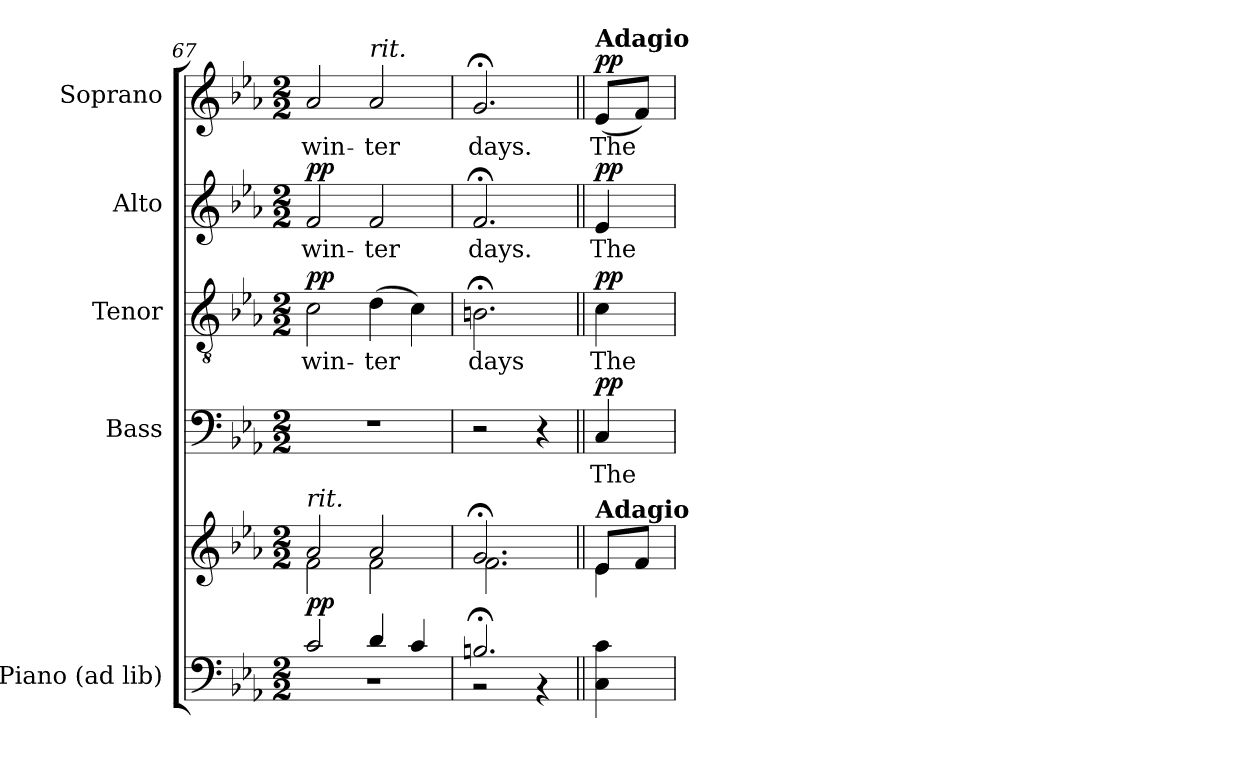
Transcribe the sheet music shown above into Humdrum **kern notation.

**kern	**kern	**dynam	**kern	**text	**dynam	**kern	**text	**dynam	**kern	**text	**dynam	**kern	**text	**dynam
*part5	*part5	*part5	*part4	*part4	*part4	*part3	*part3	*part3	*part2	*part2	*part2	*part1	*part1	*part1
*staff6	*staff5	*staff5/6	*staff4	*staff4	*staff4	*staff3	*staff3	*staff3	*staff2	*staff2	*staff2	*staff1	*staff1	*staff1
*I"Piano (ad lib)	*	*	*I"Bass	*	*	*I"Tenor	*	*	*I"Alto	*	*	*I"Soprano	*	*
*I'Pno.	*	*	*I'B.	*	*	*I'T.	*	*	*I'A.	*	*	*I'S.	*	*
*clefF4	*clefG2	*	*clefF4	*	*	*clefGv2	*	*	*clefG2	*	*	*clefG2	*	*
*	*	*	*	*	*	*ITrd7c12	*	*	*	*	*	*	*	*
*k[b-e-a-]	*k[b-e-a-]	*	*k[b-e-a-]	*	*	*k[b-e-a-]	*	*	*k[b-e-a-]	*	*	*k[b-e-a-]	*	*
*E-:	*E-:	*	*E-:	*	*	*E-:	*	*	*E-:	*	*	*E-:	*	*
*M2/2	*M2/2	*	*M2/2	*	*	*M2/2	*	*	*M2/2	*	*	*M2/2	*	*
=67	=67	=67	=67	=67	=67	=67	=67	=67	=67	=67	=67	=67	=67	=67
*^	*^	*	*	*	*	*	*	*	*	*	*	*	*	*
!	!	!	!	!	!	!	!	!	!LO:LY:b:color=#000000	!	!	!	!	!	!	!
!	!	!	!	!	!	!	!	!	!	!	!	!LO:LY:b:color=#000000	!	!	!	!
!	!	!LO:TX:a:i:t=rit.	!	!	!	!	!	!	!	!	!	!	!	!	!	!
!	!	!	!	!	!	!	!	!	!	!	!	!	!	!	!LO:LY:b:color=#000000	!
2ci/	1r	2a-i/	2fi\	pp	1r	.	.	2Ci\	win-	pp	2fi/	win-	pp	2a-i/	win-	.
!	!	!	!	!	!	!	!	!	!LO:LY:b:color=#000000	!	!	!	!	!	!	!
!	!	!	!	!	!	!	!	!	!	!	!	!LO:LY:b:color=#000000	!	!	!	!
!	!	!	!	!	!	!	!	!	!	!	!	!	!	!LO:TX:a:i:t=rit.	!	!
!	!	!	!	!	!	!	!	!	!	!	!	!	!	!	!LO:LY:b:color=#000000	!
4di/	.	2a-i/	2fi\	.	.	.	.	(4Di\	-ter	.	2fi/	-ter	.	2a-i/	-ter	.
4ci/	.	.	.	.	.	.	.	4Ci\)	.	.	.	.	.	.	.	.
=68	=68	=68	=68	=68	=68	=68	=68	=68	=68	=68	=68	=68	=68	=68	=68	=68
!	!	!	!	!	!	!	!	!	!LO:LY:b:color=#000000	!	!	!	!	!	!	!
!	!	!	!	!	!	!	!	!	!	!	!	!LO:LY:b:color=#000000	!	!	!	!
!	!	!	!	!	!	!	!	!	!	!	!	!	!	!	!LO:LY:b:color=#000000	!
2.Bn;i/	2r	2.g;i/	2.fi\	.	2r	.	.	2.BBn;i\	days	.	2.f;i/	days.	.	2.g;i/	days.	.
.	4r	.	.	.	4r	.	.	.	.	.	.	.	.	.	.	.
*v	*v	*	*	*	*	*	*	*	*	*	*	*	*	*	*	*
!!LO:LB:g=z
=69||	=69||	=69||	=69||	=69||	=69||	=69||	=69||	=69||	=69||	=69||	=69||	=69||	=69||	=69||	=69||
*k[]	*k[]	*	*	*k[]	*	*	*k[]	*	*	*k[]	*	*	*k[]	*	*
*C:	*C:	*	*	*C:	*	*	*C:	*	*	*C:	*	*	*C:	*	*
*^	*	*	*	*	*	*	*	*	*	*	*	*	*	*	*
!	!	!	!	!	!	!LO:LY:b:color=#000000	!	!	!	!	!	!	!	!	!	!
*v	*v	*	*	*	*	*	*	*	*	*	*	*	*	*	*	*
*^	*	*	*	*	*	*	*	*	*	*	*	*	*	*	*
!	!	!	!	!	!	!	!	!	!LO:LY:b:color=#000000	!	!	!	!	!	!	!
*v	*v	*	*	*	*	*	*	*	*	*	*	*	*	*	*	*
*^	*	*	*	*	*	*	*	*	*	*	*	*	*	*	*
!	!	!	!	!	!	!	!	!	!	!	!	!LO:LY:b:color=#000000	!	!	!	!
*v	*v	*	*	*	*	*	*	*	*	*	*	*	*	*	*	*
*	*MM60	*	*	*	*	*	*	*	*	*	*	*	*MM60	*	*
*^	*	*	*	*	*	*	*	*	*	*	*	*	*	*	*
!	!	!	!	!	!	!	!	!	!	!	!	!	!	!LO:TX:a:B:t=Adagio	!	!
!	!	!LO:TX:a:B:t=Adagio	!	!	!	!	!	!	!	!	!	!	!	!	!	!
!	!	!	!	!	!	!	!	!	!	!	!	!	!	!	!LO:LY:b:color=#000000	!
*v	*v	*	*	*	*	*	*	*	*	*	*	*	*	*	*	*
4Ci\ 4ci	8ei/L	4ei\	pp mp	4Ci/	The	pp	4Ci\	The	pp	4ei/	The	pp	(8ei/L	The	pp
.	8fi/J	.	.	.	.	.	.	.	.	.	.	.	8fi/J)	.	.
*	*v	*v	*	*	*	*	*	*	*	*	*	*	*	*	*
=	=	=	=	=	=	=	=	=	=	=	=	=	=	=
*-	*-	*-	*-	*-	*-	*-	*-	*-	*-	*-	*-	*-	*-	*-
